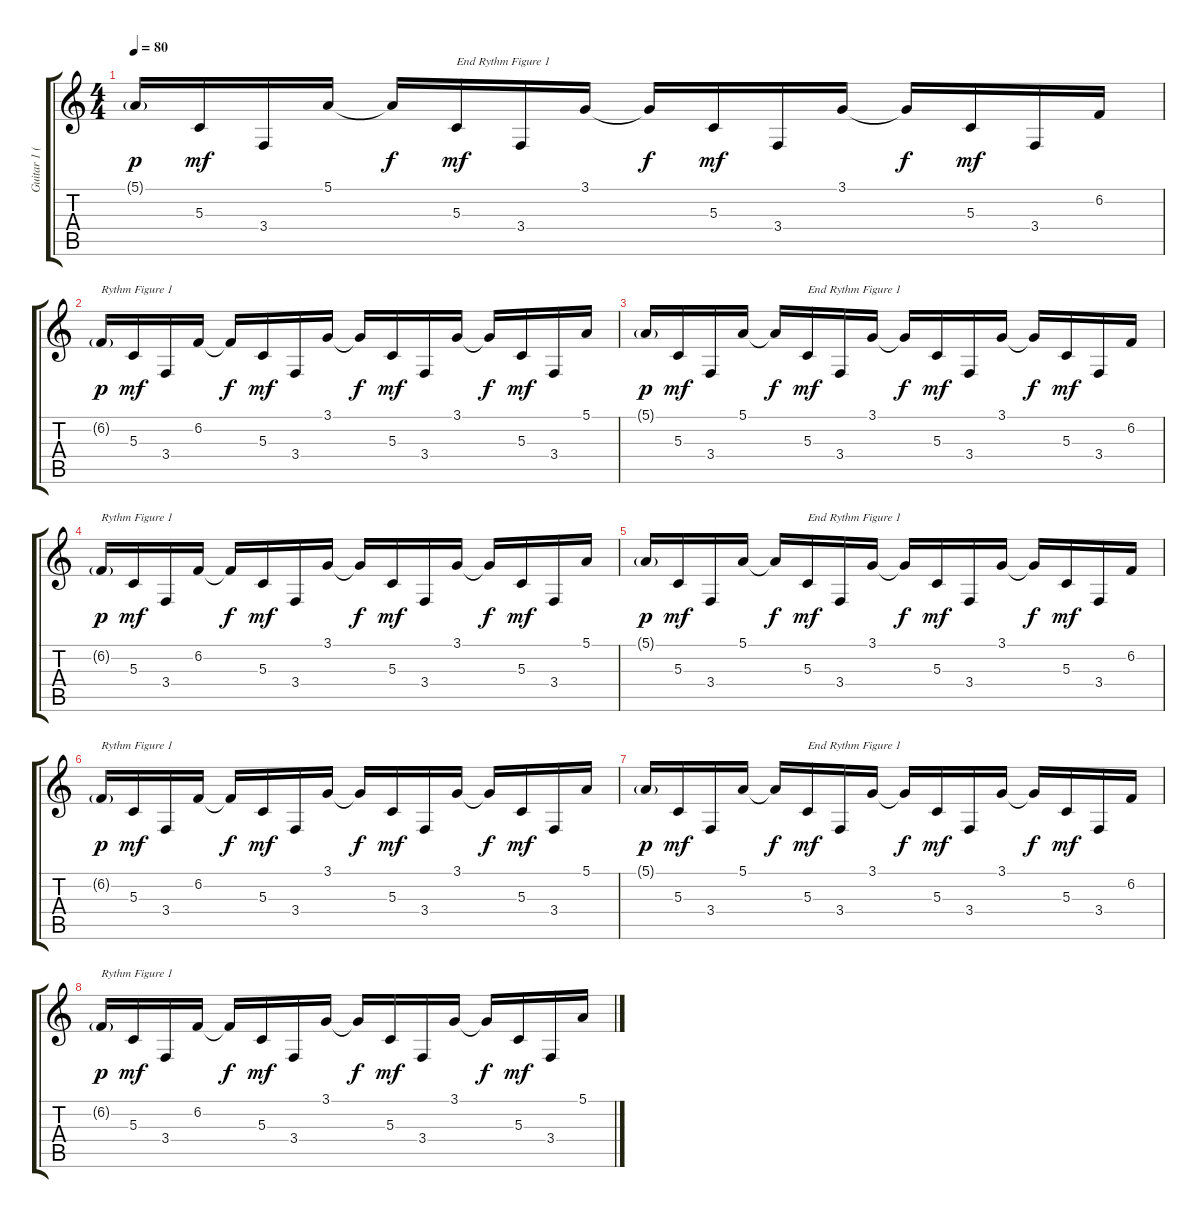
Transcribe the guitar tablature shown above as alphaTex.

\track ("Guitar 1 (Lead)" "Guitar 1 (") {instrument sitar}
\staff {score tabs}
\tuning (E4 B3 G3 D3 A2 E2) {hide}
\ts (4 4)
\tempo 80
\clef g2
\ks c
5.1{g}.16{dy p} 5.3.16{dy mf} 3.4.16 5.1.16 5.1{t}.16{dy f} 5.3.16{txt "End Rythm Figure 1" dy mf} 3.4.16 3.1.16 3.1{t}.16{dy f} 5.3.16{dy mf} 3.4.16 3.1.16 3.1{t}.16{dy f} 5.3.16{dy mf} 3.4.16 6.2.16 |
6.2{g}.16{txt "Rythm Figure 1" dy p} 5.3.16{dy mf} 3.4.16 6.2.16 6.2{t}.16{dy f} 5.3.16{dy mf} 3.4.16 3.1.16 3.1{t}.16{dy f} 5.3.16{dy mf} 3.4.16 3.1.16 3.1{t}.16{dy f} 5.3.16{dy mf} 3.4.16 5.1.16 |
5.1{g}.16{dy p} 5.3.16{dy mf} 3.4.16 5.1.16 5.1{t}.16{dy f} 5.3.16{txt "End Rythm Figure 1" dy mf} 3.4.16 3.1.16 3.1{t}.16{dy f} 5.3.16{dy mf} 3.4.16 3.1.16 3.1{t}.16{dy f} 5.3.16{dy mf} 3.4.16 6.2.16 |
6.2{g}.16{txt "Rythm Figure 1" dy p} 5.3.16{dy mf} 3.4.16 6.2.16 6.2{t}.16{dy f} 5.3.16{dy mf} 3.4.16 3.1.16 3.1{t}.16{dy f} 5.3.16{dy mf} 3.4.16 3.1.16 3.1{t}.16{dy f} 5.3.16{dy mf} 3.4.16 5.1.16 |
5.1{g}.16{dy p} 5.3.16{dy mf} 3.4.16 5.1.16 5.1{t}.16{dy f} 5.3.16{txt "End Rythm Figure 1" dy mf} 3.4.16 3.1.16 3.1{t}.16{dy f} 5.3.16{dy mf} 3.4.16 3.1.16 3.1{t}.16{dy f} 5.3.16{dy mf} 3.4.16 6.2.16 |
6.2{g}.16{txt "Rythm Figure 1" dy p} 5.3.16{dy mf} 3.4.16 6.2.16 6.2{t}.16{dy f} 5.3.16{dy mf} 3.4.16 3.1.16 3.1{t}.16{dy f} 5.3.16{dy mf} 3.4.16 3.1.16 3.1{t}.16{dy f} 5.3.16{dy mf} 3.4.16 5.1.16 |
5.1{g}.16{dy p} 5.3.16{dy mf} 3.4.16 5.1.16 5.1{t}.16{dy f} 5.3.16{txt "End Rythm Figure 1" dy mf} 3.4.16 3.1.16 3.1{t}.16{dy f} 5.3.16{dy mf} 3.4.16 3.1.16 3.1{t}.16{dy f} 5.3.16{dy mf} 3.4.16 6.2.16 |
6.2{g}.16{txt "Rythm Figure 1" dy p} 5.3.16{dy mf} 3.4.16 6.2.16 6.2{t}.16{dy f} 5.3.16{dy mf} 3.4.16 3.1.16 3.1{t}.16{dy f} 5.3.16{dy mf} 3.4.16 3.1.16 3.1{t}.16{dy f} 5.3.16{dy mf} 3.4.16 5.1.16
